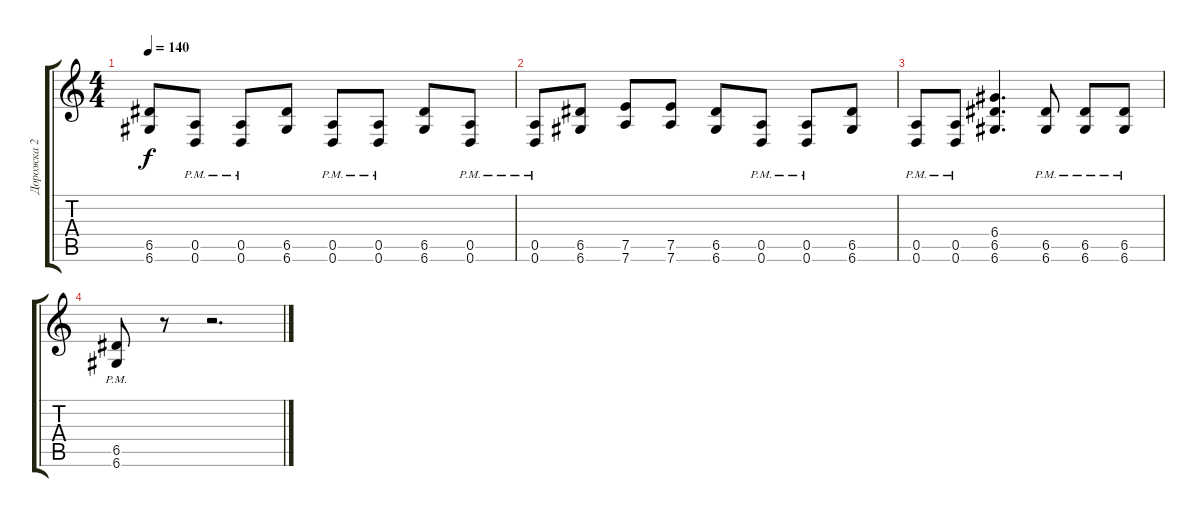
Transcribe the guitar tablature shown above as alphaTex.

\track ("Дорожка 2" "Дорожка 2") {instrument overdrivenguitar}
\staff {score tabs}
\tuning (E4 B3 G3 D3 A2 D2) {hide}
\ts (4 4)
\tempo 140
\clef g2
\ks c
(6.5 6.6).8{dy f} (0.5{pm} 0.6{pm}).8 (0.5{pm} 0.6{pm}).8 (6.5 6.6).8 (0.5{pm} 0.6{pm}).8 (0.5{pm} 0.6{pm}).8 (6.5 6.6).8 (0.5{pm} 0.6{pm}).8 |
(0.5{pm} 0.6{pm}).8 (6.5 6.6).8 (7.5 7.6).8 (7.5 7.6).8 (6.5 6.6).8 (0.5{pm} 0.6{pm}).8 (0.5{pm} 0.6{pm}).8 (6.5 6.6).8 |
(0.5{pm} 0.6{pm}).8 (0.5{pm} 0.6{pm}).8 (6.4 6.5 6.6).4{d} (6.5{pm} 6.6{pm}).8 (6.5{pm} 6.6{pm}).8 (6.5{pm} 6.6{pm}).8 |
(6.5{pm} 6.6{pm}).8 r.8 r.2{d}
